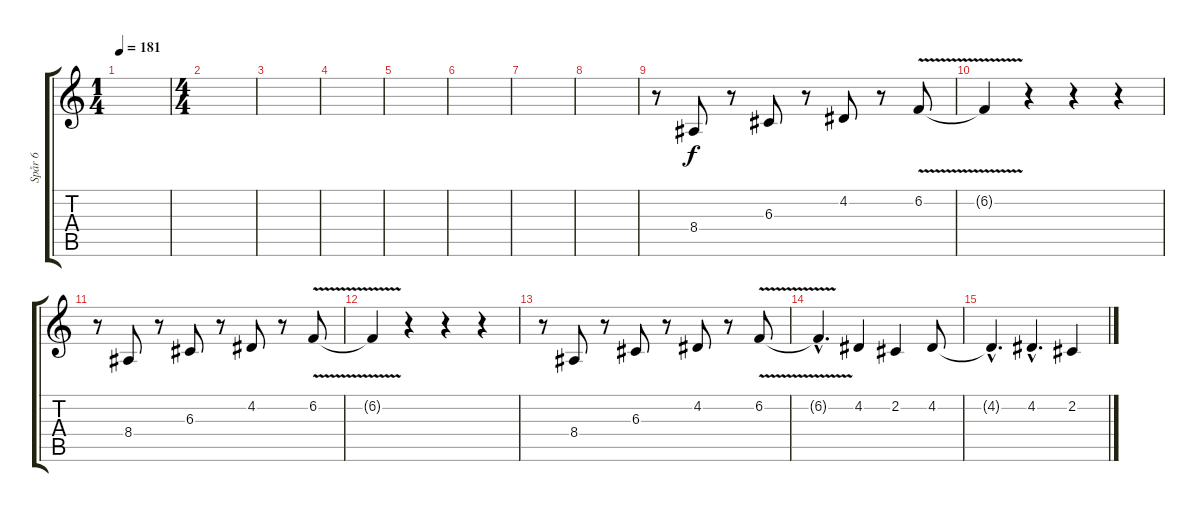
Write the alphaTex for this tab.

\track ("Spår 6" "Spår 6") {instrument fx5brightness}
\staff {score tabs}
\tuning (E4 B3 G3 D3 A2 E2) {hide}
\ts (1 4)
\tempo 181
\clef g2
\ks c
|
\ts (4 4)
|
|
|
|
|
|
|
r.8 8.4.8 r.8 6.3.8 r.8 4.2.8 r.8 6.2{v}.8 |
6.2{t}.4 r.4 r.4 r.4 |
r.8 8.4.8 r.8 6.3.8 r.8 4.2.8 r.8 6.2{v}.8 |
6.2{t}.4 r.4 r.4 r.4 |
r.8 8.4.8 r.8 6.3.8 r.8 4.2.8 r.8 6.2{v}.8 |
6.2{hac t}.4{d} 4.2.4 2.2.4 4.2.8 |
4.2{hac t}.4{d} 4.2{hac}.4{d} 2.2.4
